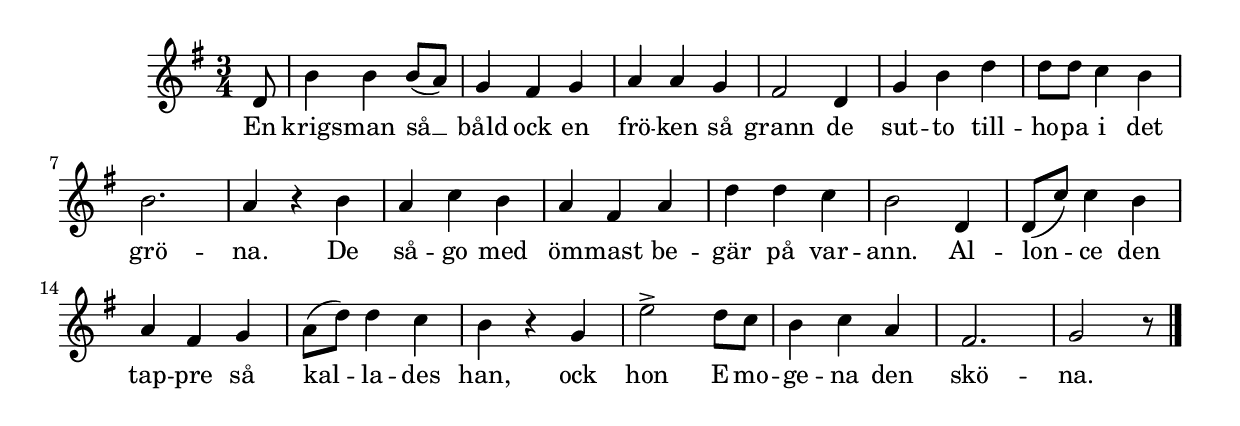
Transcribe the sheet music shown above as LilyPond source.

{
\time 3/4
\key g \major

 \partial 8
 d'8  | 
 b'4 b' b'8-( a'-)  | 
 g'4 fis' g'  | 
 a' a' g'  | 
 fis'2 d'4  | 
 g' b' d''  | 
 d''8 d'' c''4 b'  | 
 b'2.  | 
 a'4 r b'  | 
 a' c'' b'  | 
 a' fis' a'  | 
 d'' d'' c''  | 
 b'2 d'4  | 
 d'8-( c''-) c''4 b'  | 
 a' fis' g'  | 
 a'8-( d''-) d''4 c''  | 
 b' r g'  | 
 e''2-> d''8 c''  | 
 b'4 c'' a'  | 
 fis'2.  | 
 g'2 r8 \bar "|."
 }
 \addlyrics {
     En krigs -- man så __ båld ock en frö -- ken så grann de
     sut -- to till -- ho -- pa i det grö -- na. De så -- go med öm -- mast be -- 
     gär på var -- ann. Al -- lon --  -- ce den tap -- pre så kal --  -- la -- des
     han, ock hon E -- mo -- ge -- na den skö -- na.
}
